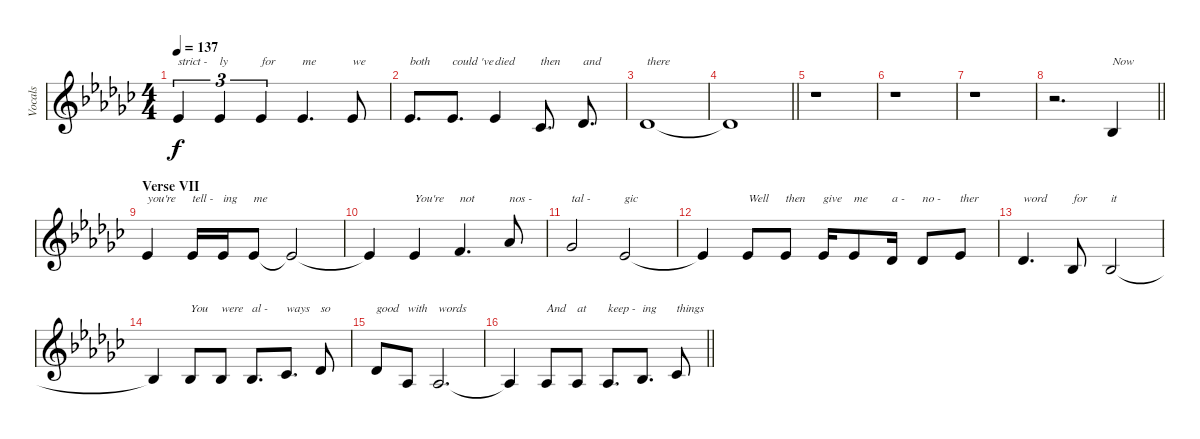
\track ("Vocals" "Vocals") {instrument lead6voice}
\staff {score}
\tuning (E4 B3 G3 D3 A2 E2) {hide}
\ts (4 4)
\tempo 137
\clef g2
\ks ebminor
4.2.4{tu (3 2) txt "strict -" dy f} 4.2.4{tu (3 2) txt "ly"} 4.2.4{tu (3 2) txt "for"} 4.2.4{d txt "me"} 4.2.8{txt "we"} |
4.2.8{d txt "both"} 4.2.8{d txt "could 've"} 4.2.4{txt "died"} 0.2.8{d txt "then"} 6.3.8{d txt "and"} |
2.2.1{txt "there"} |
\barLineRight lightlight
2.2{t}.1 |
r.1 |
r.1 |
r.1 |
\barLineRight lightlight
r.2{d} 3.3.4{txt "Now"} |
\section ("" "Verse VII")
4.2.4{txt "you're"} 4.2.16{txt "tell -"} 4.2.16{txt "ing"} 4.2.8{txt "me"} 4.2{t}.2 |
4.2{t}.4 4.2.4{txt "You're"} 1.1.4{d txt "not"} 4.1.8{txt "nos -"} |
2.1.2{txt "tal -"} 4.2.2{txt "gic"} |
4.2{t}.4 4.2.8{txt "Well"} 4.2.8{txt "then"} 4.2.16{txt "give"} 4.2.8{txt "me"} 2.2.16{txt "a -"} 2.2.8{txt "no -"} 4.2.8{txt "ther"} |
2.2.4{d txt "word"} 3.3.8{txt "for"} 3.3.2{txt "it"} |
3.3{t}.4 3.3.8{txt "You"} 3.3.8{txt "were"} 3.3.8{d txt "al -"} 0.2.8{d txt "ways"} 2.2.8{txt "so"} |
2.2.8{txt "good"} 1.3.8{txt "with"} 1.3.2{d txt "words"} |
\barLineRight lightlight
1.3{t}.4 1.3.8{txt "And"} 1.3.8{txt "at"} 1.3.8{d txt "keep -"} 3.3.8{d txt "ing"} 0.2.8{txt "things"}
